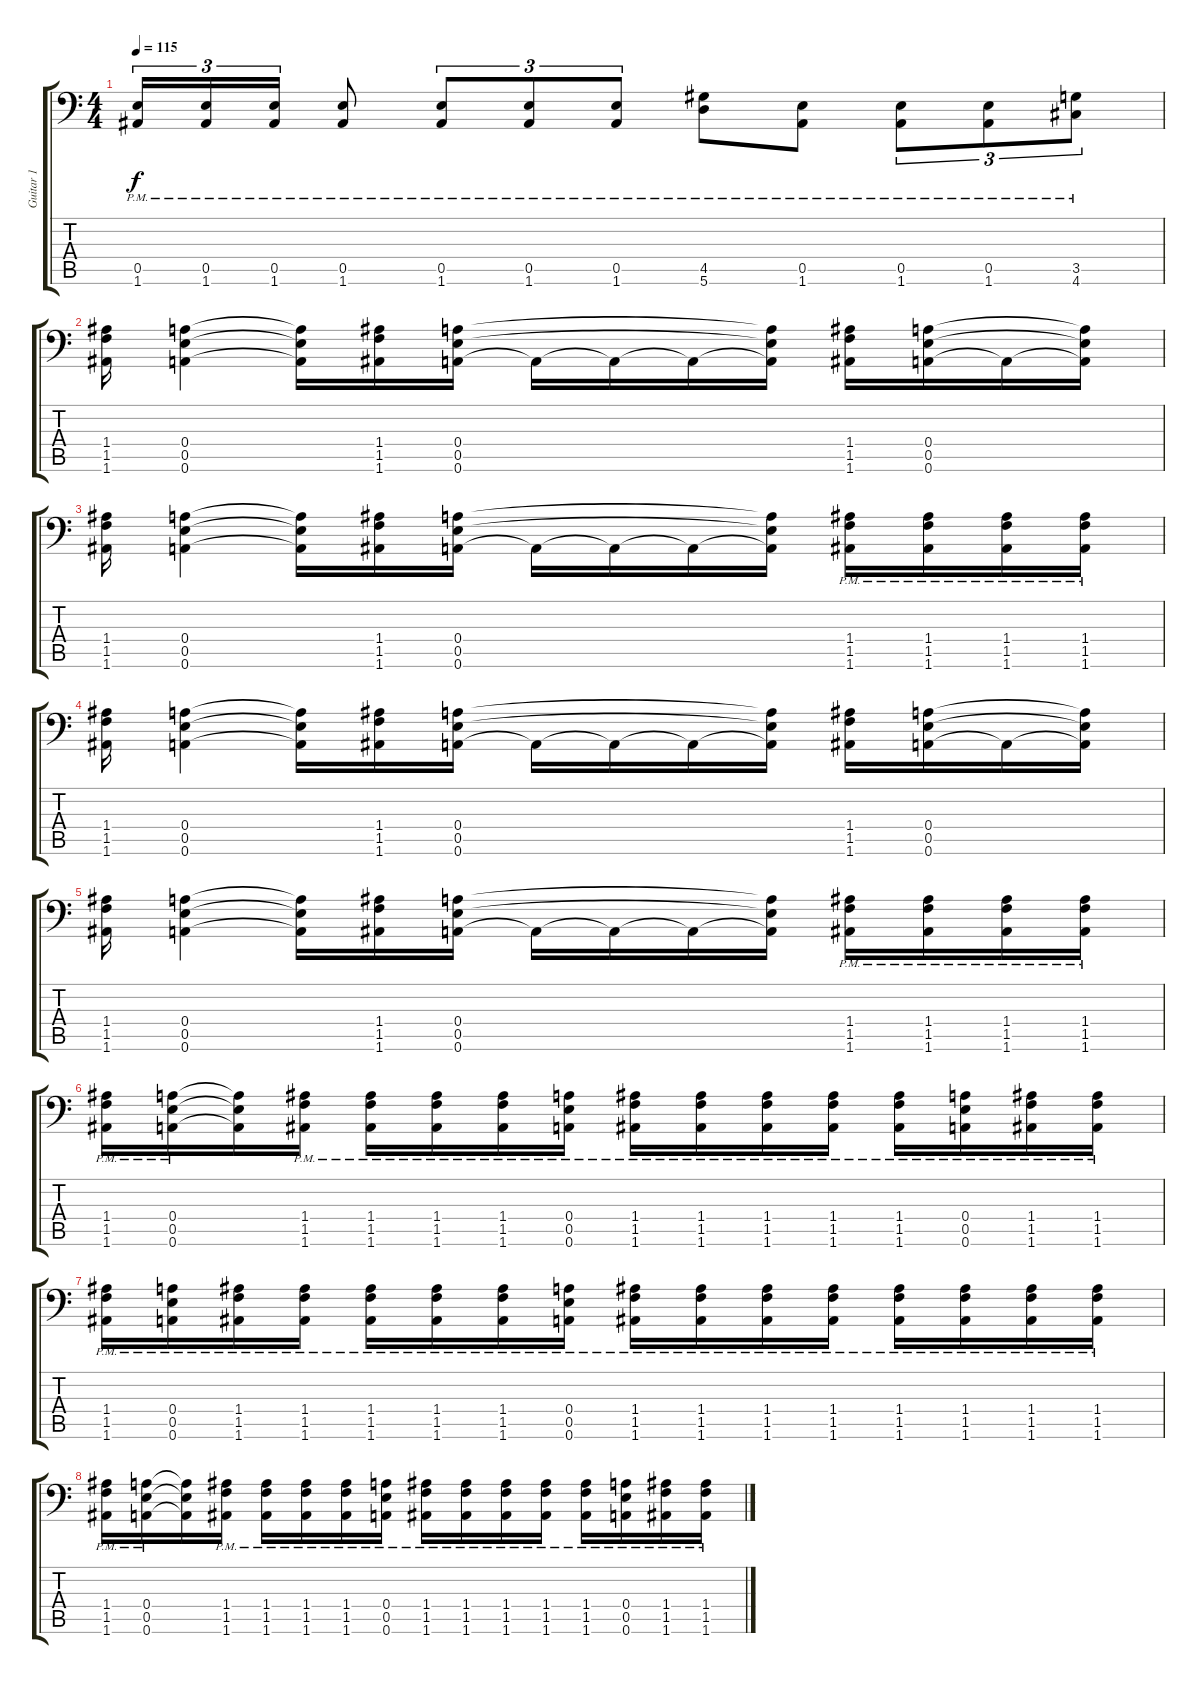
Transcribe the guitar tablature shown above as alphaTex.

\track ("Guitar 1" "Guitar 1") {instrument distortionguitar}
\staff {score tabs}
\tuning (B3 Gb3 D3 A2 E2 A1) {hide}
\ts (4 4)
\tempo 115
\clef f4
\ks c
(0.5{pm} 1.6{pm}).16{tu (3 2) dy f} (0.5{pm} 1.6{pm}).16{tu (3 2)} (0.5{pm} 1.6{pm}).16{tu (3 2)} (0.5{pm} 1.6{pm}).8 (0.5{pm} 1.6{pm}).8{tu (3 2)} (0.5{pm} 1.6{pm}).8{tu (3 2)} (0.5{pm} 1.6{pm}).8{tu (3 2)} (4.5{pm} 5.6{pm}).8 (0.5{pm} 1.6{pm}).8 (0.5{pm} 1.6{pm}).8{tu (3 2)} (0.5{pm} 1.6{pm}).8{tu (3 2)} (3.5{pm} 4.6{pm}).8{tu (3 2)} |
(1.4 1.5 1.6).16 (0.4 0.5 0.6).4 (0.4{t} 0.5{t} 0.6{t}).16 (1.4 1.5 1.6).16 (0.4 0.5 0.6).16 0.6{t}.16 0.6{t}.16 0.6{t}.16 (0.4{t} 0.5{t} 0.6{t}).16 (1.4 1.5 1.6).16 (0.4 0.5 0.6).16 0.6{t}.16 (0.4{t} 0.5{t} 0.6{t}).16 |
(1.4 1.5 1.6).16 (0.4 0.5 0.6).4 (0.4{t} 0.5{t} 0.6{t}).16 (1.4 1.5 1.6).16 (0.4 0.5 0.6).16 0.6{t}.16 0.6{t}.16 0.6{t}.16 (0.4{t} 0.5{t} 0.6{t}).16 (1.4{pm} 1.5{pm} 1.6{pm}).16 (1.4{pm} 1.5{pm} 1.6{pm}).16 (1.4{pm} 1.5{pm} 1.6{pm}).16 (1.4{pm} 1.5{pm} 1.6{pm}).16 |
(1.4 1.5 1.6).16 (0.4 0.5 0.6).4 (0.4{t} 0.5{t} 0.6{t}).16 (1.4 1.5 1.6).16 (0.4 0.5 0.6).16 0.6{t}.16 0.6{t}.16 0.6{t}.16 (0.4{t} 0.5{t} 0.6{t}).16 (1.4 1.5 1.6).16 (0.4 0.5 0.6).16 0.6{t}.16 (0.4{t} 0.5{t} 0.6{t}).16 |
(1.4 1.5 1.6).16 (0.4 0.5 0.6).4 (0.4{t} 0.5{t} 0.6{t}).16 (1.4 1.5 1.6).16 (0.4 0.5 0.6).16 0.6{t}.16 0.6{t}.16 0.6{t}.16 (0.4{t} 0.5{t} 0.6{t}).16 (1.4{pm} 1.5{pm} 1.6{pm}).16 (1.4{pm} 1.5{pm} 1.6{pm}).16 (1.4{pm} 1.5{pm} 1.6{pm}).16 (1.4{pm} 1.5{pm} 1.6{pm}).16 |
(1.4{pm} 1.5{pm} 1.6{pm}).16 (0.4{pm} 0.5{pm} 0.6{pm}).16 (0.4{t} 0.5{t} 0.6{t}).16 (1.4{pm} 1.5{pm} 1.6{pm}).16 (1.4{pm} 1.5{pm} 1.6{pm}).16 (1.4{pm} 1.5{pm} 1.6{pm}).16 (1.4{pm} 1.5{pm} 1.6{pm}).16 (0.4{pm} 0.5{pm} 0.6{pm}).16 (1.4{pm} 1.5{pm} 1.6{pm}).16 (1.4{pm} 1.5{pm} 1.6{pm}).16 (1.4{pm} 1.5{pm} 1.6{pm}).16 (1.4{pm} 1.5{pm} 1.6{pm}).16 (1.4{pm} 1.5{pm} 1.6{pm}).16 (0.4{pm} 0.5{pm} 0.6{pm}).16 (1.4{pm} 1.5{pm} 1.6{pm}).16 (1.4{pm} 1.5{pm} 1.6{pm}).16 |
(1.4{pm} 1.5{pm} 1.6{pm}).16 (0.4{pm} 0.5{pm} 0.6{pm}).16 (1.4{pm} 1.5{pm} 1.6{pm}).16 (1.4{pm} 1.5{pm} 1.6{pm}).16 (1.4{pm} 1.5{pm} 1.6{pm}).16 (1.4{pm} 1.5{pm} 1.6{pm}).16 (1.4{pm} 1.5{pm} 1.6{pm}).16 (0.4{pm} 0.5{pm} 0.6{pm}).16 (1.4{pm} 1.5{pm} 1.6{pm}).16 (1.4{pm} 1.5{pm} 1.6{pm}).16 (1.4{pm} 1.5{pm} 1.6{pm}).16 (1.4{pm} 1.5{pm} 1.6{pm}).16 (1.4{pm} 1.5{pm} 1.6{pm}).16 (1.4{pm} 1.5{pm} 1.6{pm}).16 (1.4{pm} 1.5{pm} 1.6{pm}).16 (1.4{pm} 1.5{pm} 1.6{pm}).16 |
(1.4{pm} 1.5{pm} 1.6{pm}).16 (0.4{pm} 0.5{pm} 0.6{pm}).16 (0.4{t} 0.5{t} 0.6{t}).16 (1.4{pm} 1.5{pm} 1.6{pm}).16 (1.4{pm} 1.5{pm} 1.6{pm}).16 (1.4{pm} 1.5{pm} 1.6{pm}).16 (1.4{pm} 1.5{pm} 1.6{pm}).16 (0.4{pm} 0.5{pm} 0.6{pm}).16 (1.4{pm} 1.5{pm} 1.6{pm}).16 (1.4{pm} 1.5{pm} 1.6{pm}).16 (1.4{pm} 1.5{pm} 1.6{pm}).16 (1.4{pm} 1.5{pm} 1.6{pm}).16 (1.4{pm} 1.5{pm} 1.6{pm}).16 (0.4{pm} 0.5{pm} 0.6{pm}).16 (1.4{pm} 1.5{pm} 1.6{pm}).16 (1.4{pm} 1.5{pm} 1.6{pm}).16
